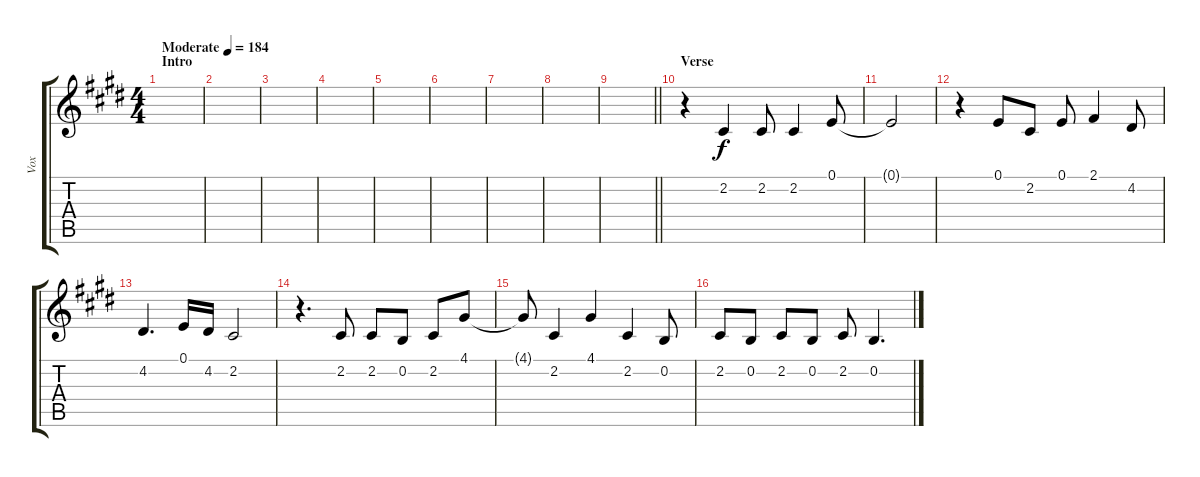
\track ("Vox" "Vox") {instrument altosax}
\staff {score tabs}
\tuning (E4 B3 G3 D3 A2 E2) {hide}
\ts (4 4)
\section ("" "Intro")
\tempo (184 "Moderate")
\clef g2
\ks c#minor
|
|
|
|
|
|
|
|
\barLineRight lightlight
|
\section ("" "Verse")
r.4 2.2.4 2.2.8 2.2.4 0.1.8 |
0.1{t}.2 |
r.4 0.1.8 2.2.8 0.1.8 2.1.4 4.2.8 |
4.2.4{d} 0.1.16 4.2.16 2.2.2 |
r.4{d} 2.2.8 2.2.8 0.2.8 2.2.8 4.1.8 |
4.1{t}.8 2.2.4 4.1.4 2.2.4 0.2.8 |
2.2.8 0.2.8 2.2.8 0.2.8 2.2.8 0.2.4{d}
